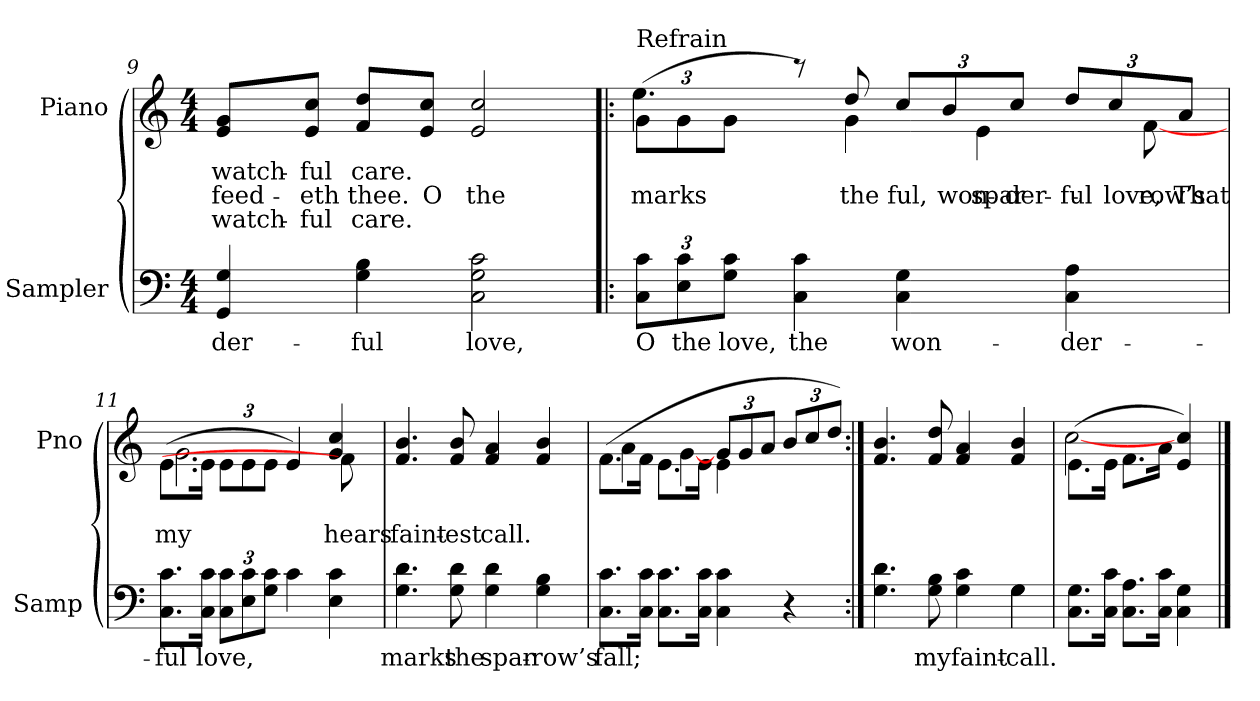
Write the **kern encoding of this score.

**kern	**text	**kern	**text	**text	**text
*part2	*part2	*part1	*part1	*part1	*part1
*staff2	*staff2	*staff1	*staff1	*staff1	*staff1
*I"Sampler	*	*I"Piano	*	*	*
*I'Samp	*	*I'Pno	*	*	*
*clefF4	*	*clefG2	*	*	*
*M4/4	*	*M4/4	*	*	*
=9	=9	=9	=9	=9	=9
4GG 4G	-der-	8e/ 8g/L	watch-	feed-	watch-
.	.	8e/ 8cc/J	-ful	-eth	-ful
4G 4B	-ful	8f/ 8dd/L	care.	thee.	care.
.	.	8e/ 8cc/J	.	O	.
2C 2G 2c	love,	2e 2cc	.	the	.
=10!|:	=10!|:	=10!|:	=10!|:	=10!|:	=10!|:
*	*	*^	*	*	*
!	!	!LO:TX:t=Refrain	!	!	!	!
12C\ 12c\L	O	(12g\L	4.ee	.	marks	.
12E\ 12c\	the	12g\	.	.	.	.
12G\ 12c\J	love,	12g\J	.	.	.	.
4C 4c	the	8r)	.	.	.	.
.	.	8dd	4g	.	the	.
4C 4G	won-	12cc/L	.	.	-ful,	.
.	.	12b/	.	.	won-	.
.	.	.	4e	.	spar-	.
.	.	12cc/J	.	.	-der-	.
4C 4A	-der-	12dd/L	.	.	-ful	.
.	.	12cc/	.	.	love,	.
.	.	.	[8f	.	-row’s	.
.	.	12a/J	.	.	That	.
=11	=11	=11	=11	=11	=11	=11
8.C\ 8.c\L	-ful	(8.e\L	2.g	.	my	.
16C\ 16c\Jk	love,	16e\Jk	.	.	.	.
12C\ 12c\L	.	12e\L	.	.	.	.
12E\ 12c\	.	12e\	.	.	.	.
12G\ 12c\J	.	12e\J	.	.	.	.
4c	.	4e)	.	.	.	.
4E 4c	.	4g 4cc	8f]	.	hears	.
.	.	.	8ryy	.	.	.
*	*	*v	*v	*	*	*
=12	=12	=12	=12	=12	=12
4.G 4.d	marks	4.f 4.b	.	faint-	.
8G 8d	the	8f 8b	.	-est	.
4G 4d	spar-	4f 4a	.	call.	.
4G 4B	-row’s	4f 4b	.	.	.
=13	=13	=13	=13	=13	=13
*	*	*^	*	*	*
8.C\ 8.c\L	fall;	(8.f\L	4a	.	.	.
16C\ 16c\Jk	.	16f\Jk	.	.	.	.
8.C\ 8.c\L	.	8.e\L	[4g	.	.	.
16C\ 16c\Jk	.	16e\Jk	.	.	.	.
4C 4c	.	12g/L	4e	.	.	.
.	.	12g/	.	.	.	.
.	.	12a/J	.	.	.	.
4r	.	12b/L	4ryy	.	.	.
.	.	12cc/	.	.	.	.
.	.	12dd/J)	.	.	.	.
*	*	*v	*v	*	*	*
=14:|!	=14:|!	=14:|!	=14:|!	=14:|!	=14:|!
*^	*	*	*	*	*
4.G 4.d	2.ryy	.	4.f 4.b	.	.	.
8G 8B	.	my	8f 8dd	.	.	.
4G 4c	.	faint-	4f 4a	.	.	.
4G\	4G	call.	4f 4b	.	.	.
*v	*v	*	*	*	*	*
=15	=15	=15	=15	=15	=15
*	*	*^	*	*	*
8.C\ 8.G\L	.	(8.e\L	[2cc	.	.	.
16C\ 16c\Jk	.	16e\Jk	.	.	.	.
8.C\ 8.A\L	.	8.f\L	.	.	.	.
16C\ 16c\Jk	.	16a\Jk	.	.	.	.
4C 4G	.	4e 4cc)	4ryy	.	.	.
*	*	*v	*v	*	*	*
==	==	==	==	==	==
*-	*-	*-	*-	*-	*-
